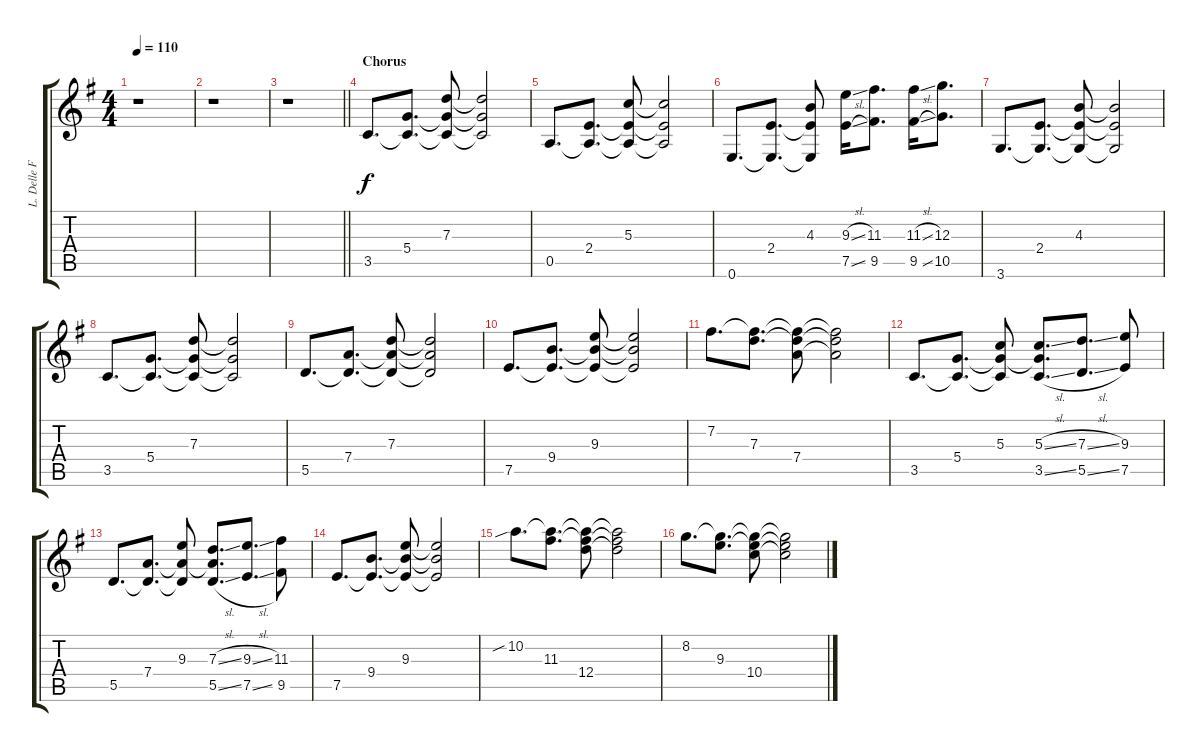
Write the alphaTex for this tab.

\track ("L. Delle Fave (Dist. Guitar R)" "L. Delle F") {instrument overdrivenguitar}
\staff {score tabs}
\tuning (E4 B3 G3 D3 A2 E2) {hide}
\ts (4 4)
\tempo 110
\clef g2
\ks eminor
r.1{dy f} |
r.1 |
\barLineRight lightlight
r.1 |
\section ("" "Chorus")
3.5.8{d} (5.4 3.5{t}).8{d} (7.3 5.4{t} 3.5{t}).8 (7.3{t} 5.4{t} 3.5{t}).2 |
0.5.8{d} (2.4 0.5{t}).8{d} (5.3 2.4{t} 0.5{t}).8 (5.3{t} 2.4{t} 0.5{t}).2 |
0.6.8{d} (2.4 0.6{t}).8{d} (4.3 2.4{t} 0.6{t}).8 (9.3{sl} 7.5{sl}).16 (11.3 9.5).8{d} (11.3{sl} 9.5{sl}).16 (12.3 10.5).8{d} |
3.6.8{d} (2.4 3.6{t}).8{d} (4.3 2.4{t} 3.6{t}).8 (4.3{t} 2.4{t} 3.6{t}).2 |
3.5.8{d} (5.4 3.5{t}).8{d} (7.3 5.4{t} 3.5{t}).8 (7.3{t} 5.4{t} 3.5{t}).2 |
5.5.8{d} (7.4 5.5{t}).8{d} (7.3 7.4{t} 5.5{t}).8 (7.3{t} 7.4{t} 5.5{t}).2 |
7.5.8{d} (9.4 7.5{t}).8{d} (9.3 9.4{t} 7.5{t}).8 (9.3{t} 9.4{t} 7.5{t}).2 |
7.2.8{d} (7.2{t} 7.3).8{d} (7.2{t} 7.3{t} 7.4).8 (7.2{t} 7.3{t} 7.4{t}).2 |
3.5.8{d} (5.4 3.5{t}).8{d} (5.3 5.4{t} 3.5{t}).8 (5.3{sl} 5.4{t} 3.5{sl}).8{d} (7.3{sl} 5.5{sl}).8{d} (9.3 7.5).8 |
5.5.8{d} (7.4 5.5{t}).8{d} (9.3 7.4{t} 5.5{t}).8 (7.3{sl} 7.4{t} 5.5{sl}).8{d} (9.3{sl} 7.5{sl}).8{d} (11.3 9.5).8 |
7.5.8{d} (9.4 7.5{t}).8{d} (9.3 9.4{t} 7.5{t}).8 (9.3{t} 9.4{t} 7.5{t}).2 |
10.2{sib}.8{d} (10.2{t} 11.3).8{d} (10.2{t} 11.3{t} 12.4).8 (10.2{t} 11.3{t} 12.4{t}).2 |
8.2.8{d} (8.2{t} 9.3).8{d} (8.2{t} 9.3{t} 10.4).8 (8.2{t} 9.3{t} 10.4{t}).2
